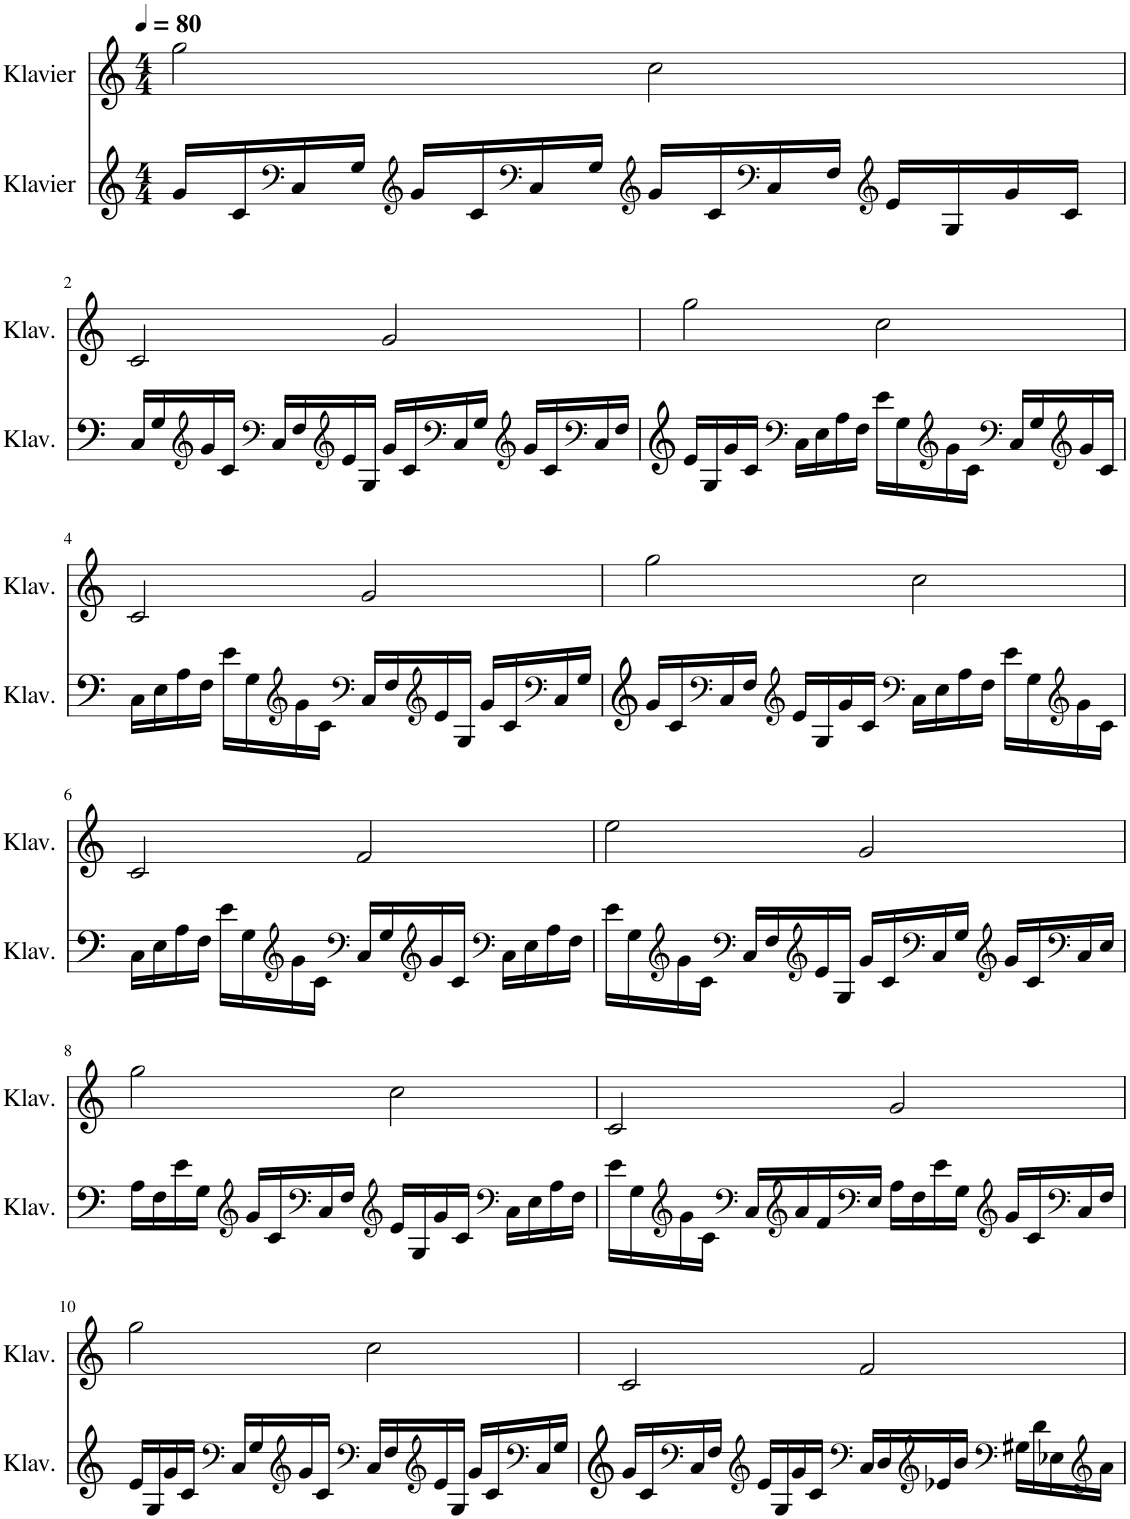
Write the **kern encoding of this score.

**kern	**kern
*part2	*part1
*staff2	*staff1
*I"Klavier	*I"Klavier
*I'Klav.	*I'Klav.
*clefG2	*clefG2
*k[]	*k[]
*M4/4	*M4/4
*MM80	*MM80
=1	=1
16g/LL	2gg\
16c/	.
*clefF4	*
16C/	.
16G/JJ	.
*clefG2	*
16g/LL	.
16c/	.
*clefF4	*
16C/	.
16G/JJ	.
*clefG2	*
16g/LL	2cc\
16c/	.
*clefF4	*
16C/	.
16F/JJ	.
*clefG2	*
16e/LL	.
16G/	.
16g/	.
16c/JJ	.
!!LO:LB:g=z
=2	=2
16C/LL	2c/
16G/	.
*clefG2	*
16g/	.
16c/JJ	.
*clefF4	*
16C/LL	.
16F/	.
*clefG2	*
16e/	.
16G/JJ	.
16g/LL	2g/
16c/	.
*clefF4	*
16C/	.
16G/JJ	.
*clefG2	*
16g/LL	.
16c/	.
*clefF4	*
16C/	.
16F/JJ	.
=3	=3
16e/LL	2gg\
16G/	.
16g/	.
16c/JJ	.
*clefF4	*
16C\LL	.
16E\	.
16A\	.
16F\JJ	.
16e\LL	2cc\
16G\	.
*clefG2	*
16g\	.
16c\JJ	.
*clefF4	*
16C/LL	.
16G/	.
*clefG2	*
16g/	.
16c/JJ	.
!!LO:LB:g=z
=4	=4
16C\LL	2c/
16E\	.
16A\	.
16F\JJ	.
16e\LL	.
16G\	.
*clefG2	*
16g\	.
16c\JJ	.
*clefF4	*
16C/LL	2g/
16F/	.
*clefG2	*
16e/	.
16G/JJ	.
16g/LL	.
16c/	.
*clefF4	*
16C/	.
16G/JJ	.
=5	=5
16g/LL	2gg\
16c/	.
*clefF4	*
16C/	.
16F/JJ	.
*clefG2	*
16e/LL	.
16G/	.
16g/	.
16c/JJ	.
*clefF4	*
16C\LL	2cc\
16E\	.
16A\	.
16F\JJ	.
16e\LL	.
16G\	.
*clefG2	*
16g\	.
16c\JJ	.
!!LO:LB:g=z
=6	=6
16C\LL	2c/
16E\	.
16A\	.
16F\JJ	.
16e\LL	.
16G\	.
*clefG2	*
16g\	.
16c\JJ	.
*clefF4	*
16C/LL	2f/
16G/	.
*clefG2	*
16g/	.
16c/JJ	.
*clefF4	*
16C\LL	.
16E\	.
16A\	.
16F\JJ	.
=7	=7
16e\LL	2ee\
16G\	.
*clefG2	*
16g\	.
16c\JJ	.
*clefF4	*
16C/LL	.
16F/	.
*clefG2	*
16e/	.
16G/JJ	.
16g/LL	2g/
16c/	.
*clefF4	*
16C/	.
16G/JJ	.
*clefG2	*
16g/LL	.
16c/	.
*clefF4	*
16C/	.
16E/JJ	.
!!LO:LB:g=z
=8	=8
16A\LL	2gg\
16F\	.
16e\	.
16G\JJ	.
*clefG2	*
16g/LL	.
16c/	.
*clefF4	*
16C/	.
16F/JJ	.
*clefG2	*
16e/LL	2cc\
16G/	.
16g/	.
16c/JJ	.
*clefF4	*
16C\LL	.
16E\	.
16A\	.
16F\JJ	.
=9	=9
16e\LL	2c/
16G\	.
*clefG2	*
16g\	.
16c\JJ	.
*clefF4	*
16C/LL	.
*clefG2	*
16a/	.
16f/	.
*clefF4	*
16E/JJ	.
16A\LL	2g/
16F\	.
16e\	.
16G\JJ	.
*clefG2	*
16g/LL	.
16c/	.
*clefF4	*
16C/	.
16F/JJ	.
!!LO:LB:g=z
=10	=10
16e/LL	2gg\
16G/	.
16g/	.
16c/JJ	.
*clefF4	*
16C/LL	.
16G/	.
*clefG2	*
16g/	.
16c/JJ	.
*clefF4	*
16C/LL	2cc\
16F/	.
*clefG2	*
16e/	.
16G/JJ	.
16g/LL	.
16c/	.
*clefF4	*
16C/	.
16G/JJ	.
=11	=11
16g/LL	2c/
16c/	.
*clefF4	*
16C/	.
16F/JJ	.
*clefG2	*
16e/LL	.
16G/	.
16g/	.
16c/JJ	.
*clefF4	*
16C/LL	2f/
16D/	.
*clefG2	*
16e-X/	.
16b/JJ	.
*clefF4	*
16G#X\LL	.
16d\	.
16E-X\	.
*clefG2	*
16a\JJ	.
=	=
*-	*-
